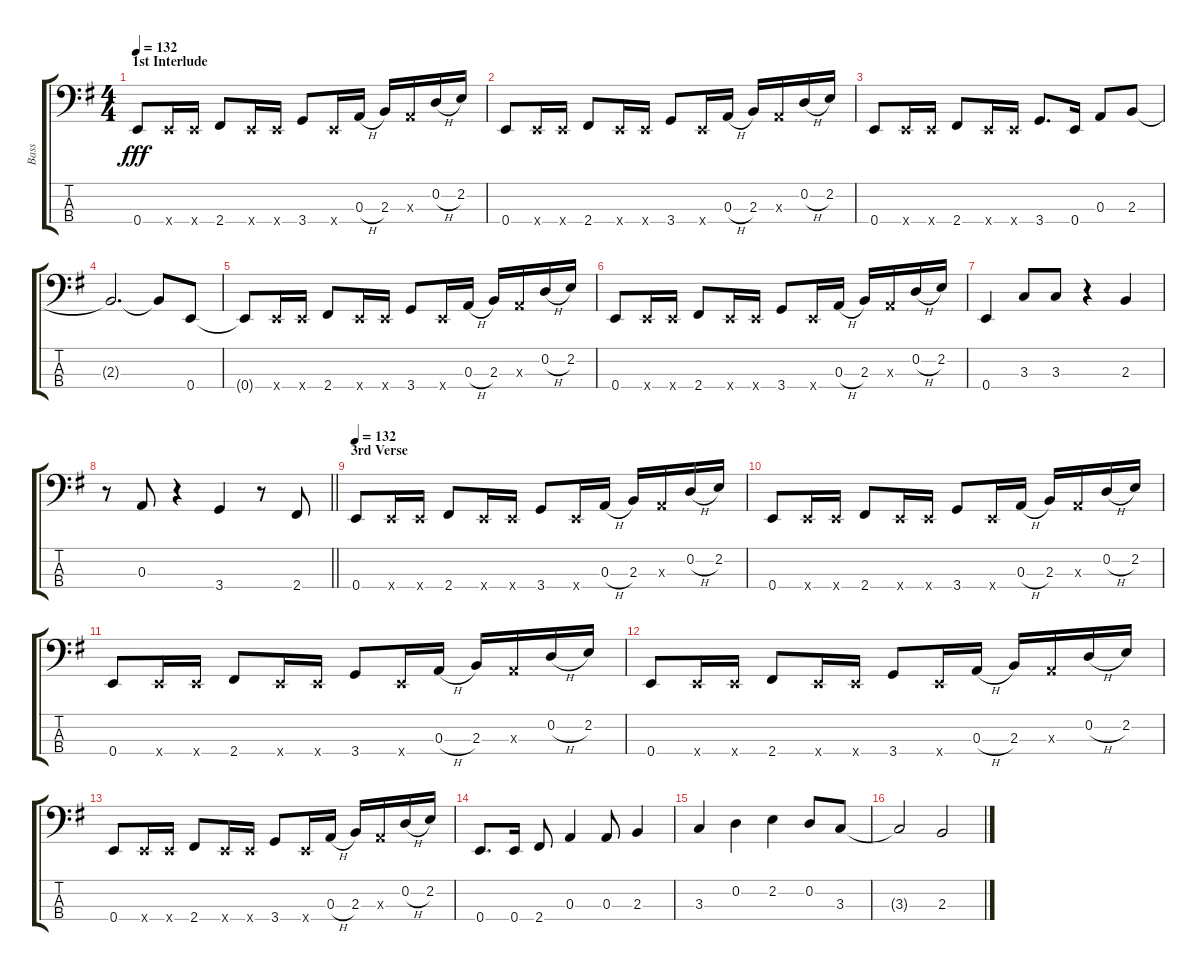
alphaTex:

\track ("Bass" "Bass") {instrument electricbassfinger}
\staff {score tabs}
\tuning (G2 D2 A1 E1) {hide}
\ts (4 4)
\section ("" "1st Interlude")
\tempo 132
\clef f4
\ks g
0.4{t}.8{dy fff} 0.4{x}.16 0.4{x}.16 2.4.8 0.4{x}.16 0.4{x}.16 3.4.8 0.4{x}.16 0.3{h}.16 2.3.16 0.3{x}.16 0.2{h}.16 2.2.16 |
0.4.8 0.4{x}.16 0.4{x}.16 2.4.8 0.4{x}.16 0.4{x}.16 3.4.8 0.4{x}.16 0.3{h}.16 2.3.16 0.3{x}.16 0.2{h}.16 2.2.16 |
0.4.8 0.4{x}.16 0.4{x}.16 2.4.8 0.4{x}.16 0.4{x}.16 3.4.8{d} 0.4.16 0.3.8 2.3.8 |
2.3{t}.2{d} 2.3{t}.8 0.4.8 |
0.4{t}.8 0.4{x}.16 0.4{x}.16 2.4.8 0.4{x}.16 0.4{x}.16 3.4.8 0.4{x}.16 0.3{h}.16 2.3.16 0.3{x}.16 0.2{h}.16 2.2.16 |
0.4.8 0.4{x}.16 0.4{x}.16 2.4.8 0.4{x}.16 0.4{x}.16 3.4.8 0.4{x}.16 0.3{h}.16 2.3.16 0.3{x}.16 0.2{h}.16 2.2.16 |
0.4.4 3.3.8 3.3.8 r.4 2.3.4 |
\barLineRight lightlight
r.8 0.3.8 r.4 3.4.4 r.8 2.4.8 |
\section ("" "3rd Verse")
\tempo 132
0.4.8 0.4{x}.16 0.4{x}.16 2.4.8 0.4{x}.16 0.4{x}.16 3.4.8 0.4{x}.16 0.3{h}.16 2.3.16 0.3{x}.16 0.2{h}.16 2.2.16 |
0.4.8 0.4{x}.16 0.4{x}.16 2.4.8 0.4{x}.16 0.4{x}.16 3.4.8 0.4{x}.16 0.3{h}.16 2.3.16 0.3{x}.16 0.2{h}.16 2.2.16 |
0.4.8 0.4{x}.16 0.4{x}.16 2.4.8 0.4{x}.16 0.4{x}.16 3.4.8 0.4{x}.16 0.3{h}.16 2.3.16 0.3{x}.16 0.2{h}.16 2.2.16 |
0.4.8 0.4{x}.16 0.4{x}.16 2.4.8 0.4{x}.16 0.4{x}.16 3.4.8 0.4{x}.16 0.3{h}.16 2.3.16 0.3{x}.16 0.2{h}.16 2.2.16 |
0.4.8 0.4{x}.16 0.4{x}.16 2.4.8 0.4{x}.16 0.4{x}.16 3.4.8 0.4{x}.16 0.3{h}.16 2.3.16 0.3{x}.16 0.2{h}.16 2.2.16 |
0.4.8{d} 0.4.16 2.4.8 0.3.4 0.3.8 2.3.4 |
3.3.4 0.2.4 2.2.4 0.2.8 3.3.8 |
3.3{t}.2 2.3.2
